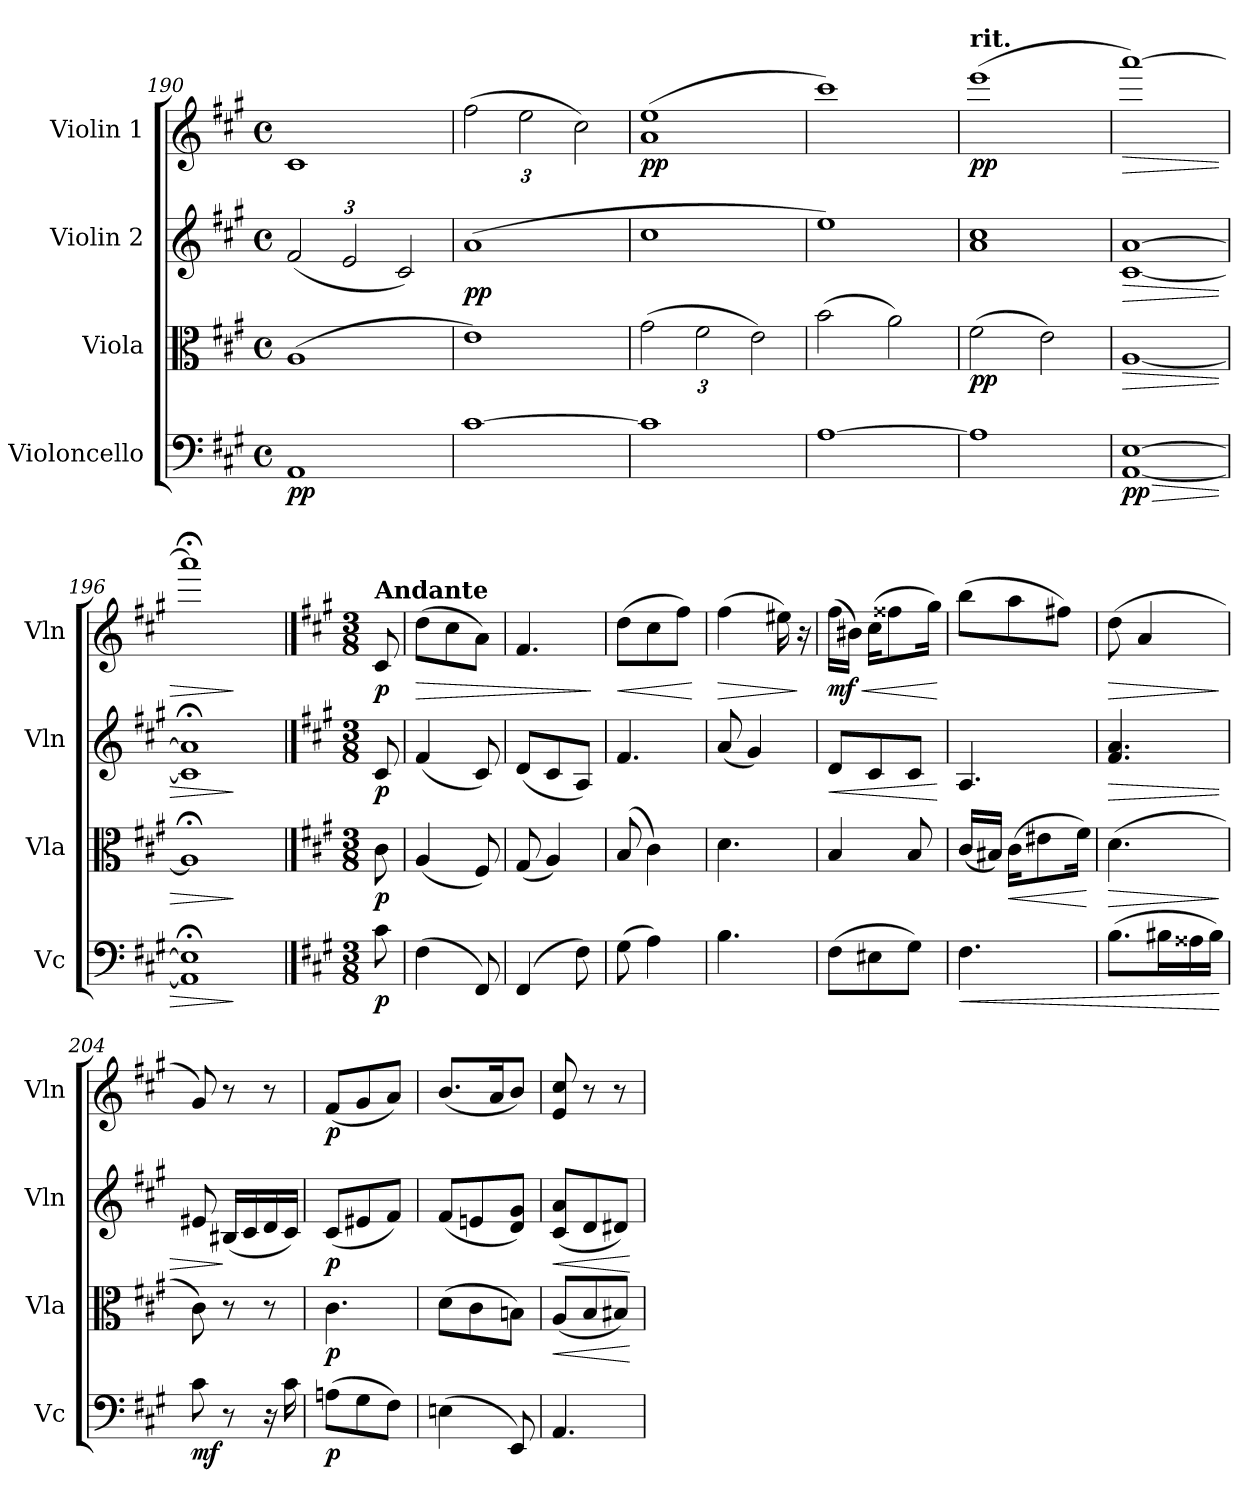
**kern	**dynam	**kern	**dynam	**kern	**dynam	**kern	**dynam
*part4	*part4	*part3	*part3	*part2	*part2	*part1	*part1
*staff4	*staff4	*staff3	*staff3	*staff2	*staff2	*staff1	*staff1
*I"Violoncello	*	*I"Viola	*	*I"Violin 2	*	*I"Violin 1	*
*I'Vc	*	*I'Vla	*	*I'Vln	*	*I'Vln	*
*clefF4	*	*clefC3	*	*clefG2	*	*clefG2	*
*k[f#c#g#]	*	*k[f#c#g#]	*	*k[f#c#g#]	*	*k[f#c#g#]	*
*M4/4	*	*M4/4	*	*M4/4	*	*M4/4	*
*met(c)	*	*met(c)	*	*met(c)	*	*met(c)	*
*	*	*	*	*Xbrackettup	*	*	*
=190	=190	=190	=190	=190	=190	=190	=190
!	!LO:DY:b	!	!	!	!LO:DY:b	!	!
1AA	pp	(>1A	.	(<3f#/	other-dynamics	1c#	.
.	.	.	.	3e/	.	.	.
.	.	.	.	3c#/)	.	.	.
!!LO:LB:g=z
=191	=191	=191	=191	=191	=191	=191	=191
*	*	*	*	*	*	*Xbrackettup	*
!	!	!	!	!	!LO:DY:b	!	!LO:DY:b
[1c#	.	1e)	.	(>1a	pp	(>3ff#\	other-dynamics
.	.	.	.	.	.	3ee\	.
.	.	.	.	.	.	3cc#\)	.
=192	=192	=192	=192	=192	=192	=192	=192
*	*	*Xbrackettup	*	*	*	*	*
!	!	!	!LO:DY:b	!	!	!	!LO:DY:b
1c#]	.	(>3g#\	other-dynamics	1cc#	.	(>1a 1ee	pp
.	.	3f#\	.	.	.	.	.
.	.	3e\)	.	.	.	.	.
=193	=193	=193	=193	=193	=193	=193	=193
[1A	.	(>2b\	.	1ee)	.	1ccc#)	.
.	.	2a\)	.	.	.	.	.
=194	=194	=194	=194	=194	=194	=194	=194
!	!	!	!	!	!	!LO:TX:a:B:t=rit.	!
!	!	!	!LO:DY:b	!	!	!	!LO:DY:b
1A]	.	(>2f#\	pp	1a 1cc#	.	(>1eee	pp
.	.	2e\)	.	.	.	.	.
=195	=195	=195	=195	=195	=195	=195	=195
!	!LO:HP:b	!	!LO:HP:b	!	!LO:HP:b	!	!LO:HP:b
!	!LO:DY:n=1:b	!	!	!	!	!	!
[1AA [1E	> pp	[1A	>	[1c# [1a	>	[1aaa)	>
=196	=196	=196	=196	=196	=196	=196	=196
1AA];< 1E];<	.	1A;<]	.	1c#];< 1a];<	.	1aaa;<]	.
.	]	.	]	.	]	.	]
!!LO:PB:g=z
==196X1	==196X1	==196X1	==196X1	==196X1	==196X1	==196X1	==196X1
*k[f#c#g#]	*	*k[f#c#g#]	*	*k[f#c#g#]	*	*k[f#c#g#]	*
*M3/8	*	*M3/8	*	*M3/8	*	*M3/8	*
*	*	*	*	*	*	*MM35	*
!	!	!	!	!	!	!LO:TX:a:B:t=Andante	!
!	!LO:DY:b	!	!LO:DY:b	!	!LO:DY:b	!	!LO:DY:b
8c#\	p	8c#\	p	8c#/	p	8c#/	p
=197	=197	=197	=197	=197	=197	=197	=197
!	!	!	!	!	!	!	!LO:HP:b
(>4F#\	.	(<4A/	.	(<4f#/	.	(>8dd\L	>
.	.	.	.	.	.	8cc#\	.
8FF#/)	.	8F#/)	.	8c#/)	.	8a\J)	.
=198	=198	=198	=198	=198	=198	=198	=198
(>4FF#/	.	(<8G#/	.	(<8d/L	.	4.f#/	.
.	.	4A/)	.	8c#/	.	.	.
8F#\)	.	.	.	8A/J)	.	.	.
.	.	.	.	.	.	.	]
=199	=199	=199	=199	=199	=199	=199	=199
!	!	!	!	!	!	!	!LO:HP:b
(>8G#\	.	(>8B/	.	4.f#/	.	(>8dd\L	<
4A\)	.	4c#\)	.	.	.	8cc#\	.
.	.	.	.	.	.	8ff#\J)	.
.	.	.	.	.	.	.	[
=200	=200	=200	=200	=200	=200	=200	=200
!	!	!	!	!	!	!	!LO:HP:b
4.B\	.	4.d\	.	(<8a/	.	(>4ff#\	>
.	.	.	.	4g#/)	.	.	.
.	.	.	.	.	.	16ee#X\)	.
.	.	.	.	.	.	16r	]
=201	=201	=201	=201	=201	=201	=201	=201
!	!	!	!	!	!LO:HP:b	!	!LO:HP:b
!	!	!	!	!	!	!	!LO:DY:n=1:b
(>8F#\L	.	4B/	.	8d/L	<	(>16ff#\LL	< mf
.	.	.	.	.	.	16b#X\JJ)	.
8E#X\	.	.	.	8c#/	.	(>16cc#\KL	.
.	.	.	.	.	.	8ff##X\	.
8G#\J)	.	8B/	.	8c#/J	.	.	.
.	.	.	.	.	.	16gg#\Jk)	.
.	.	.	.	.	[	.	[
=202	=202	=202	=202	=202	=202	=202	=202
!	!LO:HP:b	!	!	!	!	!	!
4.F#\	<	(<16c#/LL	.	4.A/	.	(>8bb\L	.
.	.	16B#X/JJ)	.	.	.	.	.
!	!	!	!LO:HP:b	!	!	!	!
.	.	(>16c#\KL	<	.	.	8aa\	.
.	.	8e#X\	.	.	.	.	.
.	.	.	.	.	.	8ff#X\J)	.
.	.	16f#\Jk)	.	.	.	.	.
.	.	.	[	.	.	.	.
=203	=203	=203	=203	=203	=203	=203	=203
!	!	!	!LO:HP:b	!	!LO:HP:b	!	!LO:HP:b
(>8.B\L	.	(>4.d\	>	4.f#/ 4.a/	>	(>8dd\	>
.	.	.	.	.	.	4a/	.
16B#X\L	.	.	.	.	.	.	.
16A##X\	.	.	.	.	.	.	.
16B#\JJ)	.	.	.	.	.	.	.
.	[	.	]	.	.	.	]
=204	=204	=204	=204	=204	=204	=204	=204
!	!LO:DY:b	!	!	!	!	!	!
8c#\	mf	8c#\)	.	8e#X/	.	8g#/)	.
8r	.	8r	.	(<16B#X/LL	]	8r	.
.	.	.	.	16c#/	.	.	.
16r	.	8r	.	16d/	.	8r	.
16c#\	.	.	.	16c#/JJ)	.	.	.
=205	=205	=205	=205	=205	=205	=205	=205
!	!LO:DY:b	!	!LO:DY:b	!	!LO:DY:b	!	!LO:DY:b
(>8An\L	p	4.c#\	p	(<8c#/L	p	(<8f#/L	p
8G#\	.	.	.	8e#X/	.	8g#/	.
8F#\J)	.	.	.	8f#/J)	.	8a/J)	.
=206	=206	=206	=206	=206	=206	=206	=206
(>4En\	.	(>8d\L	.	(<8f#/L	.	(<8.b/L	.
.	.	8c#\	.	8en/	.	.	.
.	.	.	.	.	.	16a/K	.
8EE/)	.	8Bn\J)	.	8d/ 8g#/J)	.	8b/J)	.
=207	=207	=207	=207	=207	=207	=207	=207
!	!	!	!LO:HP:b	!	!LO:HP:b	!	!
4.AA/	.	(<8A/L	<	(<8c#/ 8a/L	<	8e/ 8cc#/	.
.	.	8B/	.	8d/	.	8r	.
.	.	8B#X/J)	.	8d#X/J)	.	8r	.
.	.	.	[	.	[	.	.
=	=	=	=	=	=	=	=
*-	*-	*-	*-	*-	*-	*-	*-
